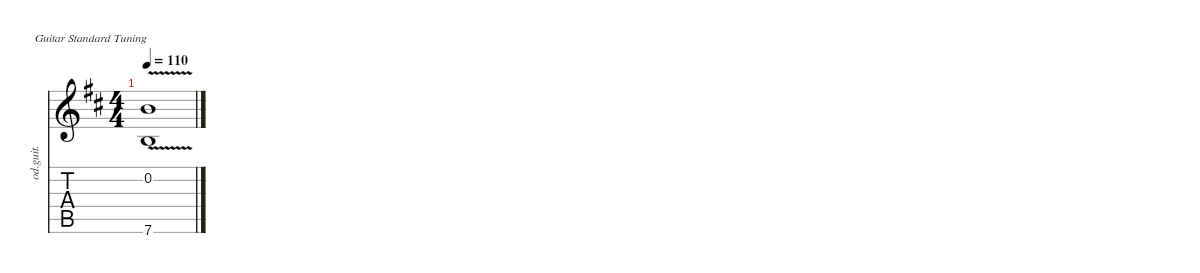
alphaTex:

\defaultSystemsLayout 4
\hideDynamics
\bracketExtendMode nobrackets
\track ("Track 1" "od.guit.") {instrument overdrivenguitar}
\staff {score tabs}
\tuning (E4 B3 G3 D3 A2 E2)
\ts (4 4)
\tempo 110
\clef g2
\ks bminor
(0.2{acc forcenatural} 7.6{v acc forcenatural}).1{dy f beam Up}
